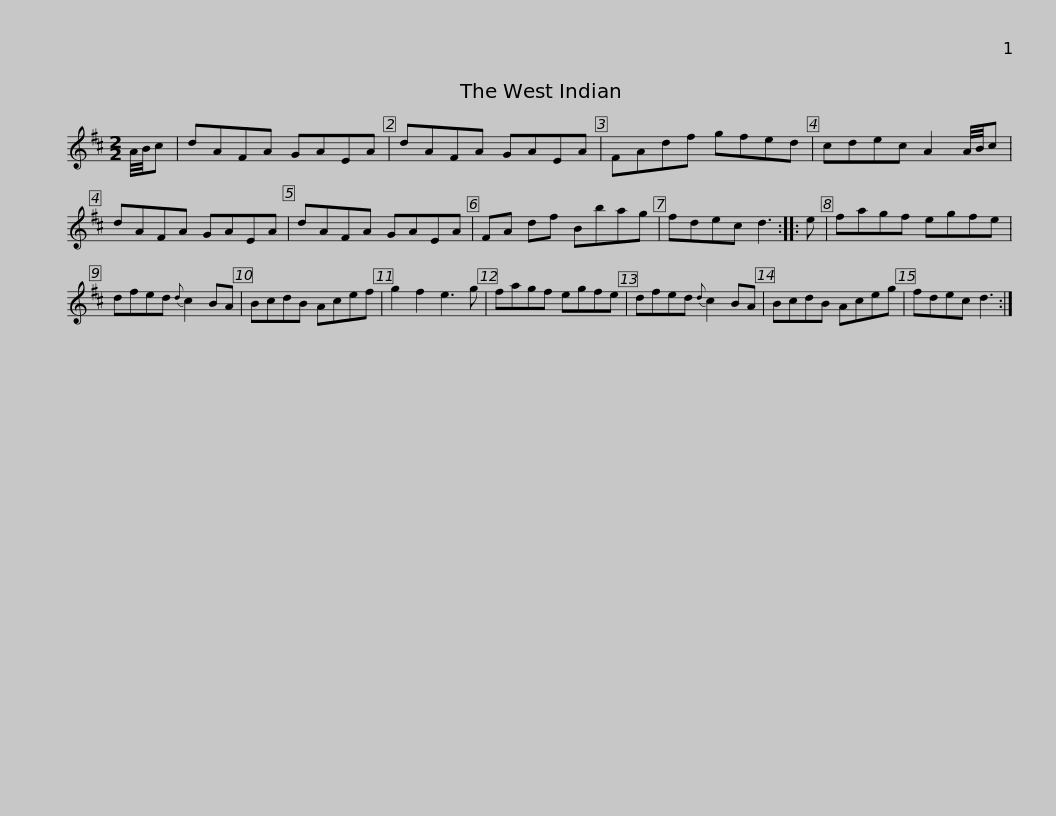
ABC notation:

X:1
L:1/8
M:2/2
I:linebreak $
K:D
V:1 treble
V:1
 A/4B/4c | dAFA GAEA | dAFA GAEA | FAdf gfed | cdec A2 A/4B/4c | %5
 dAFA GAEA |$ dAFA GAEA | FA df Bbag | fdec d3 :: e | %10
 fagf egfe | dfed{d} c2 BA |$ BcdB Acef | g2 f2 e3 g | fagf egfe | %15
 dfed{d} c2 BA | BcdB Aceg | fdec d3 :| %18
